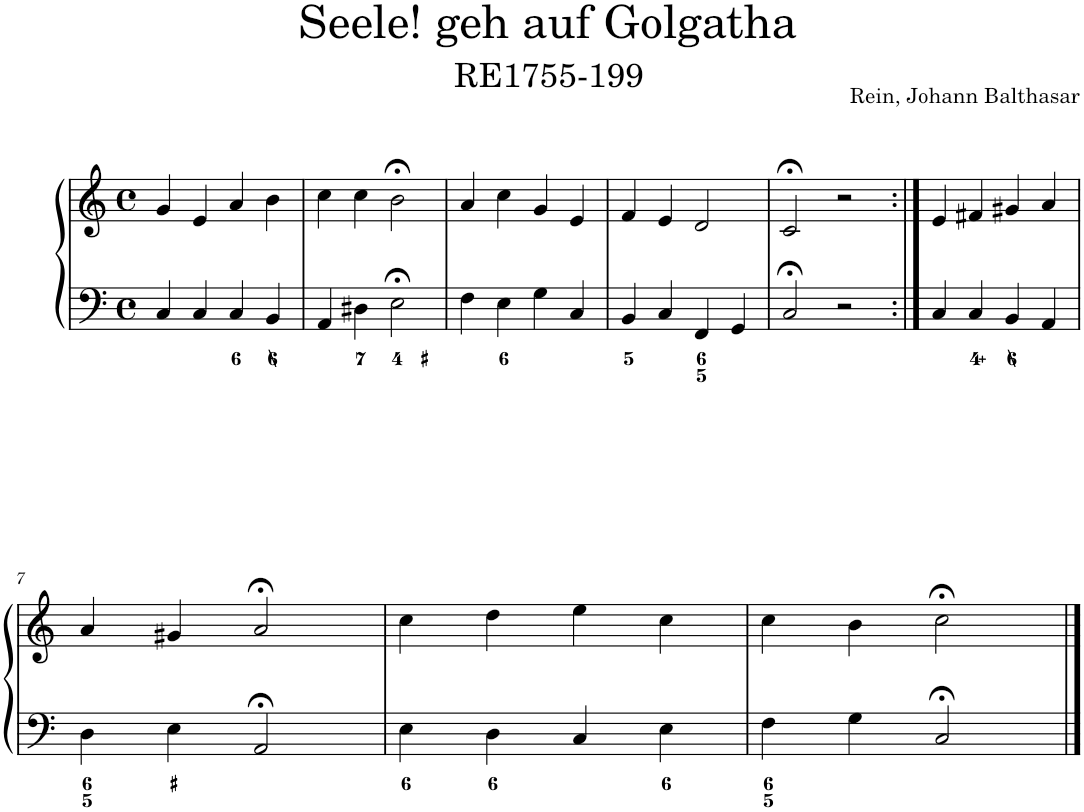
**kern	**kern
*part1	*part1
*staff2	*staff1
*I"Piano	*
*I'Pno.	*
*clefF4	*clefG2
*k[]	*k[]
*M4/4	*M4/4
*met(c)	*met(c)
=1	=1
4C/	4g/
4C/	4e/
4C/	4a/
4BB/	4b\
=2	=2
4AA/	4cc\
4D#X\	4cc\
2E;<\	2b;<\
=3	=3
4F\	4a/
4E\	4cc\
4G\	4g/
4C/	4e/
=4	=4
4BB/	4f/
4C/	4e/
4FF/	2d/
4GG/	.
=5	=5
2C;</	2c;</
2r	2r
=6:|!	=6:|!
4C/	4e/
4C/	4f#X/
4BB/	4g#X/
4AA/	4a/
!!LO:LB:g=z
=7	=7
4D\	4a/
4E\	4g#X/
2AA;</	2a;</
=8	=8
4E\	4cc\
4D\	4dd\
4C/	4ee\
4E\	4cc\
=9	=9
4F\	4cc\
4G\	4b\
2C;</	2cc;<\
==	==
*-	*-
